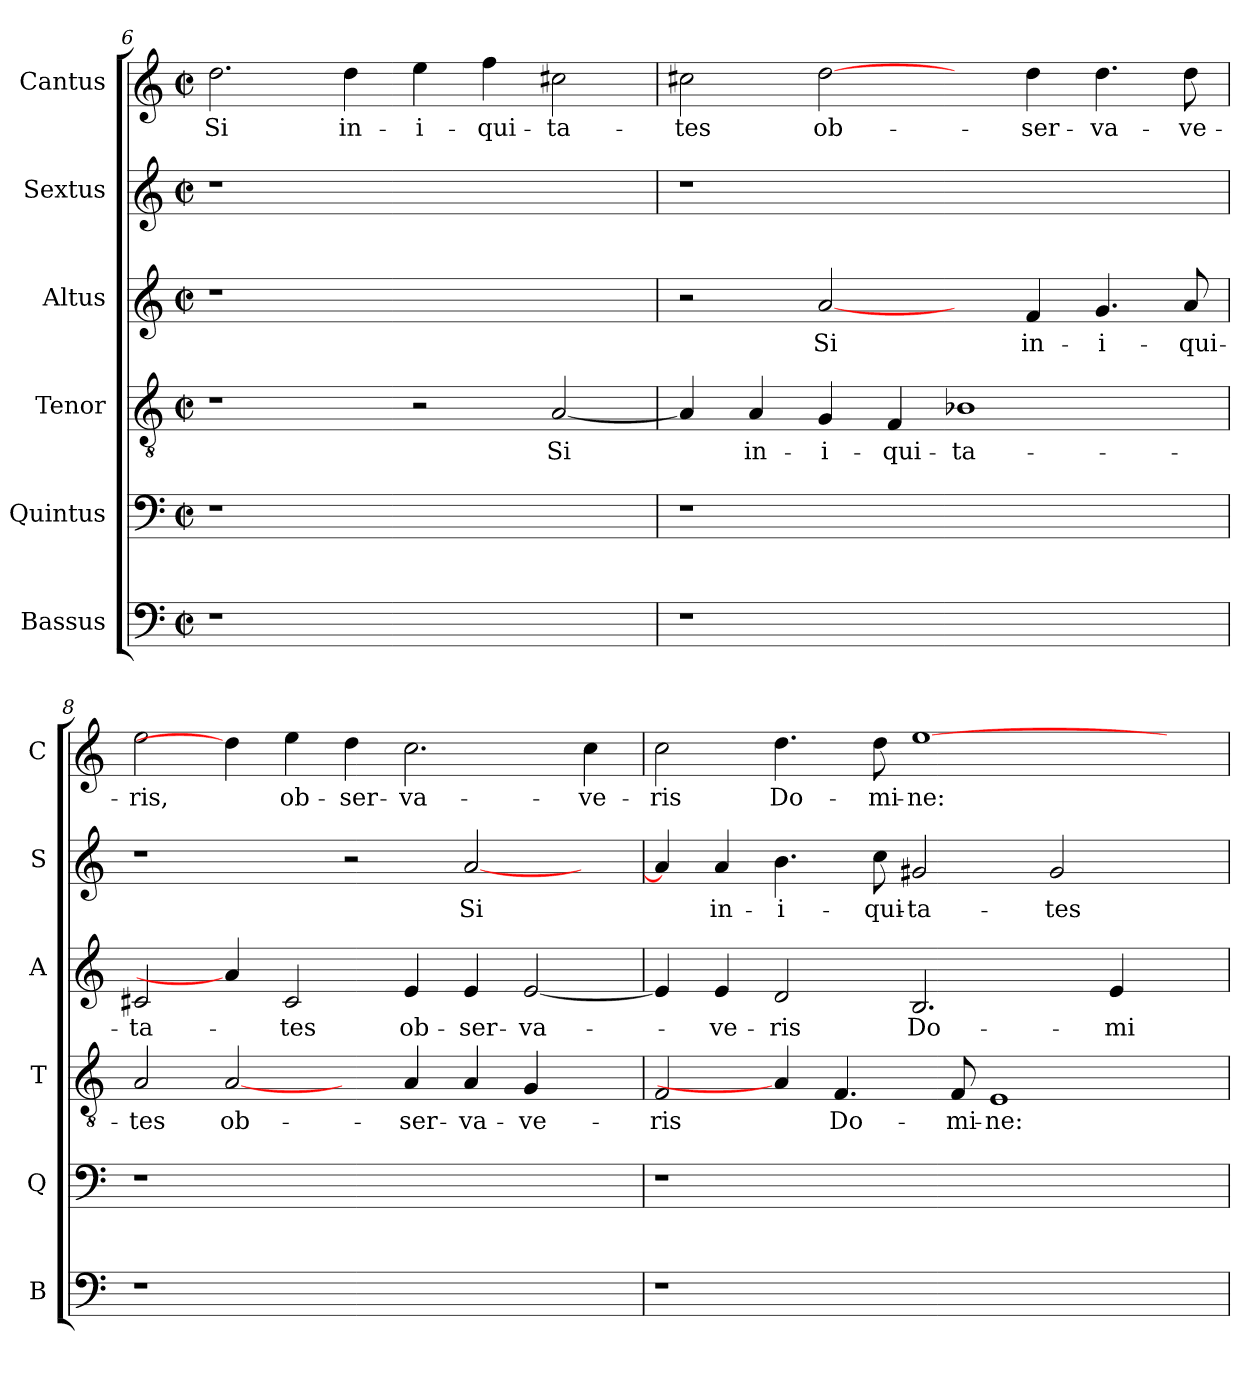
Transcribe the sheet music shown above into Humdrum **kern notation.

**kern	**kern	**kern	**text	**kern	**text	**kern	**text	**kern	**text
*part6	*part5	*part4	*part4	*part3	*part3	*part2	*part2	*part1	*part1
*staff6	*staff5	*staff4	*staff4	*staff3	*staff3	*staff2	*staff2	*staff1	*staff1
*I"Bassus	*I"Quintus	*I"Tenor	*	*I"Altus	*	*I"Sextus	*	*I"Cantus	*
*I'B	*I'Q	*I'T	*	*I'A	*	*I'S	*	*I'C	*
!!LO:LB:g=z
*clefF4	*clefF4	*clefGv2	*	*clefG2	*	*clefG2	*	*clefG2	*
*k[]	*k[]	*k[]	*	*k[]	*	*k[]	*	*k[]	*
*C:	*C:	*C:	*	*C:	*	*C:	*	*C:	*
*M2/2	*M2/2	*M2/2	*	*M2/2	*	*M2/2	*	*M2/2	*
*met(c|)	*met(c|)	*met(c|)	*	*met(c|)	*	*met(c|)	*	*met(c|)	*
=6	=6	=6	=6	=6	=6	=6	=6	=6	=6
!	!	!	!	!	!	!	!	!	!LO:LY:b
1r	1r	1r	.	1r	.	1r	.	2.dd\	Si
!	!	!	!	!	!	!	!	!	!LO:LY:b
.	.	.	.	.	.	.	.	4dd\	in-
!	!	!	!	!	!	!	!	!	!LO:LY:b
1ryy	1ryy	2r	.	1ryy	.	1ryy	.	4ee\	-i-
!	!	!	!	!	!	!	!	!	!LO:LY:b
.	.	.	.	.	.	.	.	4ff\	-qui-
!	!	!	!LO:LY:b	!	!	!	!	!	!LO:LY:b
.	.	[2A/	Si	.	.	.	.	2cc#X\	-ta-
=7	=7	=7	=7	=7	=7	=7	=7	=7	=7
!	!	!	!	!	!	!	!	!	!LO:LY:b
1r	1r	4A/]	.	2r	.	1r	.	2cc#X\	-tes
!	!	!	!LO:LY:b	!	!	!	!	!	!
.	.	4A/	in-	.	.	.	.	.	.
!	!	!	!LO:LY:b	!	!LO:LY:b	!	!	!	!LO:LY:b
.	.	4G/	-i-	[2a/	Si	.	.	[2dd\	ob-
!	!	!	!LO:LY:b	!	!	!	!	!	!
.	.	4F/	-qui-	.	.	.	.	.	.
!	!	!	!LO:LY:b	!	!	!	!	!	!
1ryy	1ryy	1B-X	-ta-	4ryy	.	1ryy	.	4ryy	.
!	!	!	!	!	!LO:LY:b	!	!	!	!LO:LY:b
.	.	.	.	4f/	in-	.	.	4dd\	-ser-
!	!	!	!	!	!LO:LY:b	!	!	!	!LO:LY:b
.	.	.	.	4.g/	-i-	.	.	4.dd\	-va-
!	!	!	!	!	!LO:LY:b	!	!	!	!LO:LY:b
.	.	.	.	8a/	-qui-	.	.	8dd\	-ve-
=8	=8	=8	=8	=8	=8	=8	=8	=8	=8
!	!	!	!LO:LY:b	!	!LO:LY:b	!	!	!	!LO:LY:b
1r	1r	2A/	-tes	2c#X/	-ta-	1r	.	2ee\	-ris,
!	!	!	!LO:LY:b	!	!	!	!	!	!
.	.	[2A/	ob-	4a/]	.	.	.	4dd\]	.
!	!	!	!	!	!LO:LY:b	!	!	!	!LO:LY:b
.	.	.	.	2c#/	-tes	.	.	4ee\	ob-
!	!	!	!	!	!	!	!	!	!LO:LY:b
1ryy	1ryy	4ryy	.	.	.	2r	.	4dd\	-ser-
!	!	!	!LO:LY:b	!	!LO:LY:b	!	!	!	!LO:LY:b
.	.	4A/	-ser-	4e/	ob-	.	.	2.cc\	-va-
!	!	!	!LO:LY:b	!	!LO:LY:b	!	!LO:LY:b	!	!
.	.	4A/	-va-	4e/	-ser-	[2a/	Si	.	.
!	!	!	!LO:LY:b	!	!LO:LY:b	!	!	!	!
.	.	4G/	-ve-	[2e/	-va-	.	.	.	.
!	!	!	!	!	!	!	!	!	!LO:LY:b
4ryy	4ryy	4ryy	.	.	.	4ryy	.	4cc\	-ve-
=9	=9	=9	=9	=9	=9	=9	=9	=9	=9
!	!	!	!LO:LY:b	!	!	!	!	!	!LO:LY:b
1r	1r	2F/	-ris	4e/]	.	4a/]	.	2cc\	-ris
!	!	!	!	!	!LO:LY:b	!	!LO:LY:b	!	!
.	.	.	.	4e/	-ve-	4a/	in-	.	.
!	!	!	!	!	!LO:LY:b	!	!LO:LY:b	!	!LO:LY:b
.	.	4A/]	.	2d/	-ris	4.b\	-i-	4.dd\	Do-
!	!	!	!LO:LY:b	!	!	!	!	!	!
.	.	4.F/	Do-	.	.	.	.	.	.
!	!	!	!	!	!	!	!LO:LY:b	!	!LO:LY:b
.	.	.	.	.	.	8cc\	-qui-	8dd\	-mi-
!	!	!	!	!	!LO:LY:b	!	!LO:LY:b	!	!LO:LY:b
1ryy	1ryy	.	.	2.B/	Do-	2g#X/	-ta-	[1ee	-ne:
!	!	!	!LO:LY:b	!	!	!	!	!	!
.	.	8F/	-mi-	.	.	.	.	.	.
!	!	!	!LO:LY:b	!	!	!	!	!	!
.	.	1E	-ne:	.	.	.	.	.	.
!	!	!	!	!	!	!	!LO:LY:b	!	!
.	.	.	.	.	.	2g#/	-tes	.	.
!	!	!	!	!	!LO:LY:b	!	!	!	!
.	.	.	.	4e/	-mi-	.	.	.	.
4ryy	4ryy	.	.	4ryy	.	4ryy	.	4ryy	.
=	=	=	=	=	=	=	=	=	=
*-	*-	*-	*-	*-	*-	*-	*-	*-	*-
